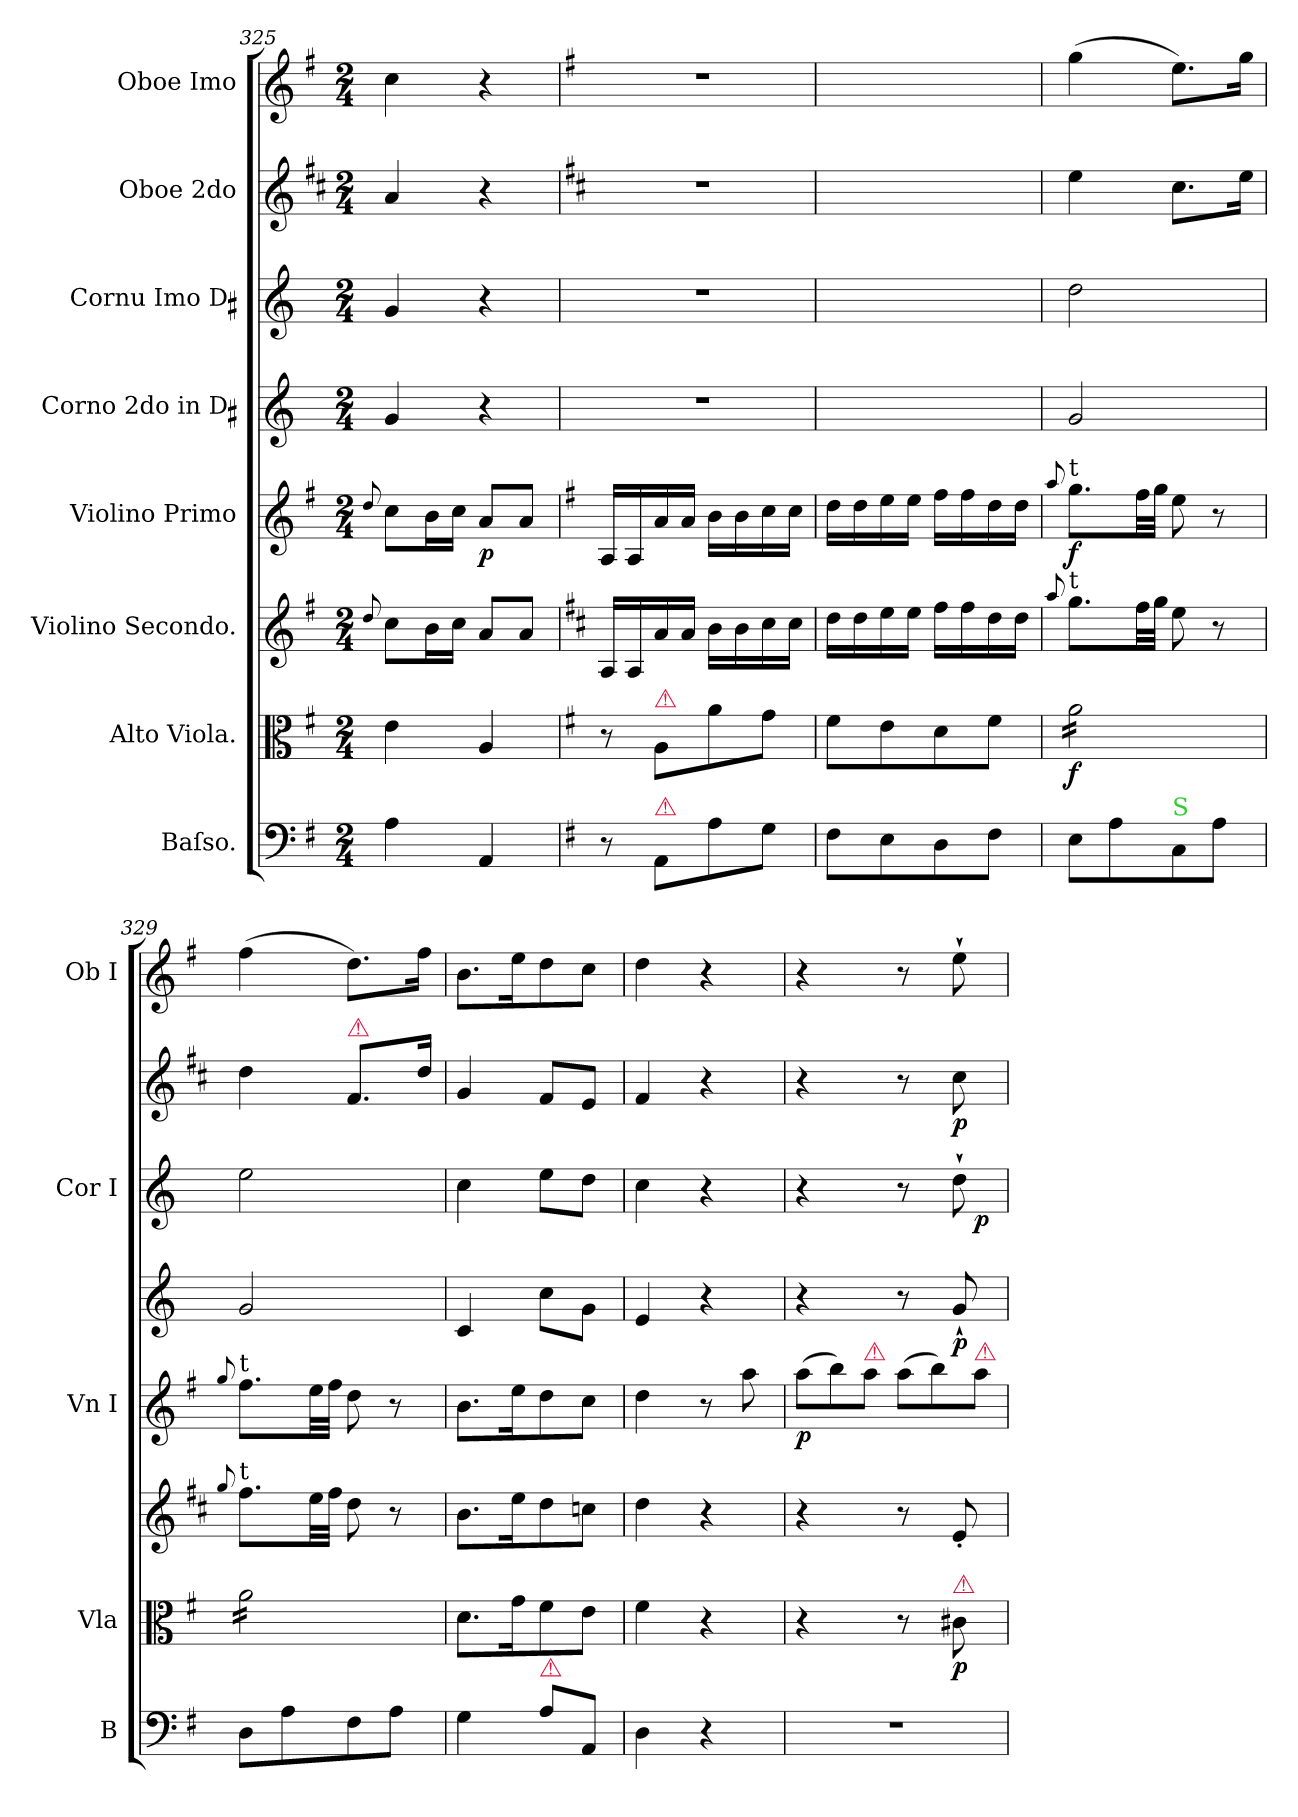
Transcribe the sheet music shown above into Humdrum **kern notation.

**kern	**kern	**dynam	**kern	**dynam	**kern	**dynam	**kern	**dynam	**kern	**dynam	**kern	**dynam	**kern	**dynam
*part8	*part7	*part7	*part6	*part6	*part5	*part5	*part4	*part4	*part3	*part3	*part2	*part2	*part1	*part1
*staff8	*staff7	*staff7	*staff6	*staff6	*staff5	*staff5	*staff4	*staff4	*staff3	*staff3	*staff2	*staff2	*staff1	*staff1
*I"Baſso.	*I"Alto Viola.	*	*I"Violino Secondo.	*	*I"Violino Primo	*	*I"Corno 2do in D#	*	*I"Cornu Imo D#	*	*I"Oboe 2do	*	*I"Oboe Imo	*
*I'B	*I'Vla	*	*	*	*I'Vn I	*	*	*	*I'Cor I	*	*	*	*I'Ob I	*
*clefF4	*clefC3	*	*clefG2	*	*clefG2	*	*clefG2	*	*clefG2	*	*clefG2	*	*clefG2	*
*	*	*	*	*	*	*	*ITrd-1c-2	*	*ITrd-1c-2	*	*	*	*	*
*k[f#]	*k[f#]	*	*k[f#]	*	*k[f#]	*	*k[f#c#]	*	*k[f#c#]	*	*k[f#c#]	*	*k[f#]	*
*G:	*G:	*	*G:	*	*G:	*	*D:	*	*D:	*	*D:	*	*G:	*
*M2/4	*M2/4	*	*M2/4	*	*M2/4	*	*M2/4	*	*M2/4	*	*M2/4	*	*M2/4	*
=325	=325	=325	=325	=325	=325	=325	=325	=325	=325	=325	=325	=325	=325	=325
.	.	.	8qqdd/	.	8qqdd/	.	.	.	.	.	.	.	.	.
4A\	4e\	.	8cc\L	.	8cc\L	.	4a/	.	4a/	.	4a/	.	4cc\	.
.	.	.	16b\L	.	16b\L	.	.	.	.	.	.	.	.	.
.	.	.	16cc\JJ	.	16cc\JJ	.	.	.	.	.	.	.	.	.
4AA/	4A/	.	8a/L	.	8a/L	p	4r	.	4r	.	4r	.	4r	.
.	.	.	8a/J	.	8a/J	.	.	.	.	.	.	.	.	.
=326	=326	=326	=326	=326	=326	=326	=326	=326	=326	=326	=326	=326	=326	=326
*	*	*	*k[f#c#]	*	*	*	*	*	*	*	*	*	*	*
!	!	!	!	!LO:DY:rj	!	!	!LO:N:vis=0	!	!LO:N:vis=0	!	!LO:N:vis=0	!	!LO:N:vis=00	!
8r	8r	.	16A/LL	po.	16A/LL	.	2r	.	2r	.	2r	.	2r	.
.	.	.	16A/	.	16A/	.	.	.	.	.	.	.	.	.
!	!LO:TX:a:color=crimson:t=⚠	!	!	!	!	!	!	!	!	!	!	!	!	!
!LO:TX:a:color=crimson:t=⚠	!	!	!	!	!	!	!	!	!	!	!	!	!	!
8AA/L	8A/L	.	16a/	.	16a/	.	.	.	.	.	.	.	.	.
.	.	.	16a/JJ	.	16a/JJ	.	.	.	.	.	.	.	.	.
8A\	8a\	po	16b\LL	.	16b\LL	.	.	.	.	.	.	.	.	.
.	.	.	16b\	.	16b\	.	.	.	.	.	.	.	.	.
8G\J	8g\J	.	16cc#\	.	16cc\	.	.	.	.	.	.	.	.	.
.	.	.	16cc#\JJ	.	16cc\JJ	.	.	.	.	.	.	.	.	.
=327	=327	=327	=327	=327	=327	=327	=327	=327	=327	=327	=327	=327	=327	=327
8F#\L	8f#\L	.	16dd\LL	.	16dd\LL	.	2ryy	.	2ryy	.	2ryy	.	2ryy	.
.	.	.	16dd\	.	16dd\	.	.	.	.	.	.	.	.	.
8E\	8e\	.	16ee\	.	16ee\	.	.	.	.	.	.	.	.	.
.	.	.	16ee\JJ	.	16ee\JJ	.	.	.	.	.	.	.	.	.
8D\	8d\	.	16ff#\LL	.	16ff#\LL	.	.	.	.	.	.	.	.	.
.	.	.	16ff#\	.	16ff#\	.	.	.	.	.	.	.	.	.
8F#\J	8f#\J	.	16dd\	.	16dd\	.	.	.	.	.	.	.	.	.
.	.	.	16dd\JJ	.	16dd\JJ	.	.	.	.	.	.	.	.	.
=328	=328	=328	=328	=328	=328	=328	=328	=328	=328	=328	=328	=328	=328	=328
.	.	.	8qqaa/	.	8qqaa/	.	.	.	.	.	.	.	.	.
!	!	!	!	!	!LO:TX:a:t=t	!	!	!	!	!	!	!	!	!
!	!	!	!LO:TX:a:t=t	!	!	!	!	!	!	!	!	!	!	!
*	*tremolo	*	*	*	*	*	*	*	*	*	*	*	*	*
8E\L	16a\LL	f	8.gg\L	.	8.gg\L	f	2a/	.	2ee\	.	4ee\	.	(4gg\	.
.	16a\	.	.	.	.	.	.	.	.	.	.	.	.	.
8A\	16a\	.	.	.	.	.	.	.	.	.	.	.	.	.
.	16a\	.	32ff#\LL	.	32ff#\LL	.	.	.	.	.	.	.	.	.
.	.	.	32gg\JJJ	.	32gg\JJJ	.	.	.	.	.	.	.	.	.
!LO:TX:a:color=limegreen:t=S	!	!	!	!	!	!	!	!	!	!	!	!	!	!
8C\	16a\	.	8ee\	.	8ee\	.	.	.	.	.	8.cc#\L	.	8.ee\L)	.
.	16a\	.	.	.	.	.	.	.	.	.	.	.	.	.
8A\J	16a\	.	8r	.	8r	.	.	.	.	.	.	.	.	.
.	16a\JJ	.	.	.	.	.	.	.	.	.	16ee\Jk	.	16gg\Jk	.
=329	=329	=329	=329	=329	=329	=329	=329	=329	=329	=329	=329	=329	=329	=329
.	.	.	8qqgg/	.	8qqgg/	.	.	.	.	.	.	.	.	.
!	!	!	!	!	!LO:TX:a:t=t	!	!	!	!	!	!	!	!	!
!	!	!	!LO:TX:a:t=t	!	!	!	!	!	!	!	!	!	!	!
8D\L	16a\LL	.	8.ff#\L	.	8.ff#\L	.	2a/	.	2ff#\	.	4dd\	.	(4ff#\	.
.	16a\	.	.	.	.	.	.	.	.	.	.	.	.	.
8A\	16a\	.	.	.	.	.	.	.	.	.	.	.	.	.
.	16a\	.	32ee\LL	.	32ee\LL	.	.	.	.	.	.	.	.	.
.	.	.	32ff#\JJJ	.	32ff#\JJJ	.	.	.	.	.	.	.	.	.
!	!	!	!	!	!	!	!	!	!	!	!LO:TX:a:color=crimson:t=⚠	!	!	!
8F#\	16a\	.	8dd\	.	8dd\	.	.	.	.	.	8.f#/L	.	8.dd\L)	.
.	16a\	.	.	.	.	.	.	.	.	.	.	.	.	.
8A\J	16a\	.	8r	.	8r	.	.	.	.	.	.	.	.	.
.	16a\JJ	.	.	.	.	.	.	.	.	.	16dd\Jk	.	16ff#\Jk	.
*	*Xtremolo	*	*	*	*	*	*	*	*	*	*	*	*	*
=330	=330	=330	=330	=330	=330	=330	=330	=330	=330	=330	=330	=330	=330	=330
4G\	8.d\L	.	8.b\L	.	8.b\L	.	4d/	.	4dd\	.	4g/	.	8.b\L	.
.	16g\K	.	16ee\K	.	16ee\K	.	.	.	.	.	.	.	16ee\K	.
!LO:TX:a:color=crimson:t=⚠	!	!	!	!	!	!	!	!	!	!	!	!	!	!
8A\L	8f#\	.	8dd\	.	8dd\	.	8dd\L	.	8ff#\L	.	8f#/L	.	8dd\	.
8AA/J	8e\J	.	8ccn\J	.	8cc\J	.	8a\J	.	8ee\J	.	8e/J	.	8cc\J	.
=331	=331	=331	=331	=331	=331	=331	=331	=331	=331	=331	=331	=331	=331	=331
4D\	4f#\	.	4dd\	.	4dd\	.	4f#/	.	4dd\	.	4f#/	.	4dd\	.
4r	4r	.	4r	.	8r	.	4r	.	4r	.	4r	.	4r	.
.	.	.	.	.	8aa\	.	.	.	.	.	.	.	.	.
=332	=332	=332	=332	=332	=332	=332	=332	=332	=332	=332	=332	=332	=332	=332
*	*	*	*	*	*Xtuplet	*	*	*	*	*	*	*	*	*
*	*	*	*	*	*	*	*	*	*^	*	*	*	*	*
2r	4r	.	4r	.	(12aa\L	p	4r	.	4r	3ryy	.	4r	.	4r	.
.	.	.	.	.	12bb\)	.	.	.	.	.	.	.	.	.	.
!	!	!	!	!	!LO:TX:a:color=crimson:t=⚠	!	!	!	!	!	!	!	!	!	!
.	.	.	.	.	12aa\J	.	.	.	.	.	.	.	.	.	.
.	8r	.	8r	po	(12aa\L	.	8r	.	8r	.	.	8r	.	8r	.
.	.	.	.	.	12bb\)	.	.	.	.	12ryy	.	.	.	.	.
!	!LO:TX:a:color=crimson:t=⚠	!	!	!	!	!	!	!	!	!	!	!	!	!	!
.	8c#X\	p	8e'/	.	.	.	8a`>/	p	8ee`\	.	.	8cc#\	p	8ee`\	po.
!	!	!	!	!	!LO:TX:a:color=crimson:t=⚠	!	!	!	!	!	!	!	!	!	!
.	.	.	.	.	12aa\J	.	.	.	.	12ryy	p	.	.	.	.
*	*	*	*	*	*	*	*	*	*v	*v	*	*	*	*	*
=	=	=	=	=	=	=	=	=	=	=	=	=	=	=
*-	*-	*-	*-	*-	*-	*-	*-	*-	*-	*-	*-	*-	*-	*-
